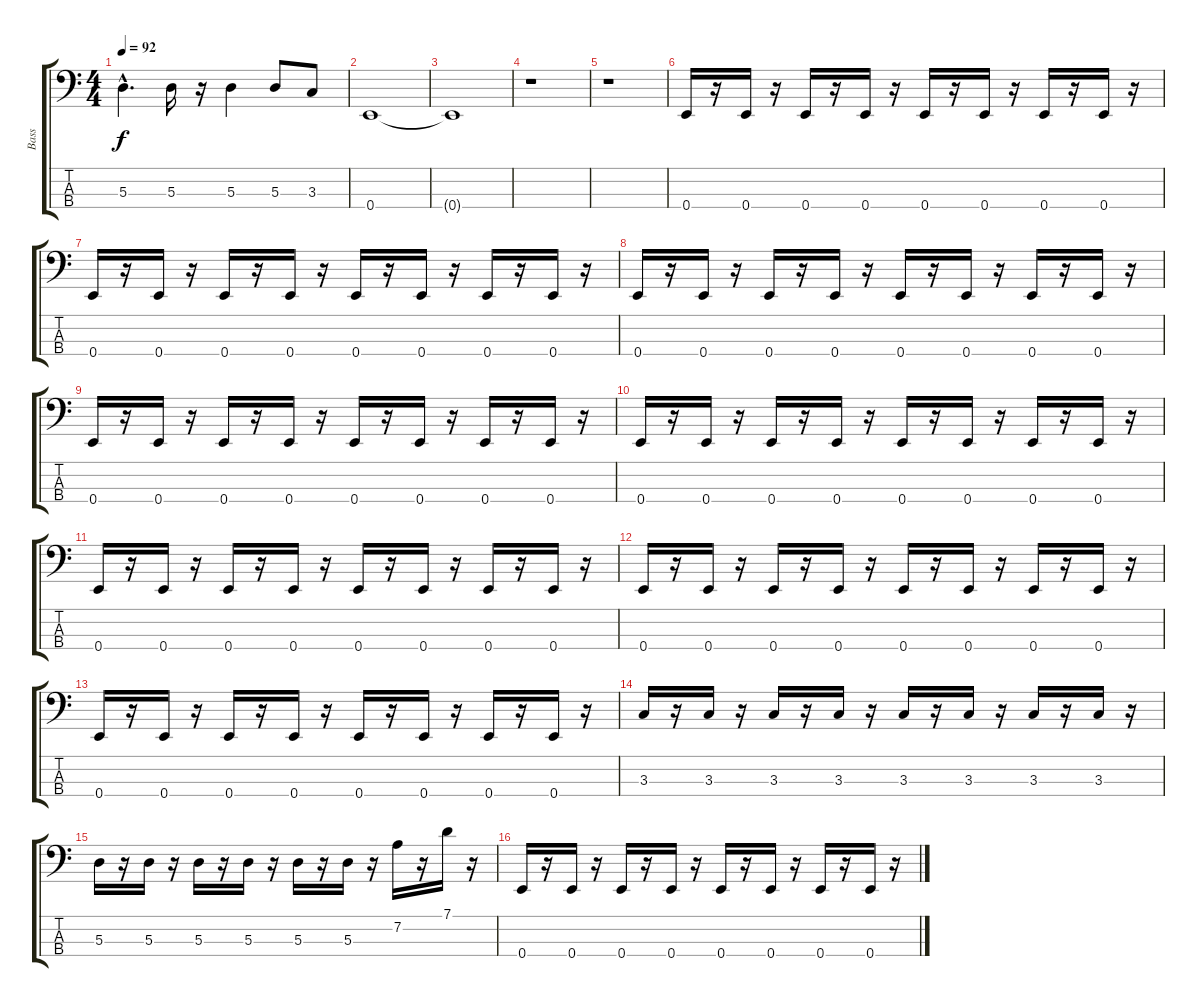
\track ("Bass" "Bass") {instrument electricbassfinger}
\staff {score tabs}
\tuning (G2 D2 A1 E1) {hide}
\ts (4 4)
\tempo 92
\clef f4
\ks c
5.3{hac}.4{d dy f} 5.3.16 r.16 5.3.4 5.3.8 3.3.8 |
0.4.1 |
0.4{t}.1 |
r.1 |
r.1 |
0.4.16 r.16 0.4.16 r.16 0.4.16 r.16 0.4.16 r.16 0.4.16 r.16 0.4.16 r.16 0.4.16 r.16 0.4.16 r.16 |
0.4.16 r.16 0.4.16 r.16 0.4.16 r.16 0.4.16 r.16 0.4.16 r.16 0.4.16 r.16 0.4.16 r.16 0.4.16 r.16 |
0.4.16 r.16 0.4.16 r.16 0.4.16 r.16 0.4.16 r.16 0.4.16 r.16 0.4.16 r.16 0.4.16 r.16 0.4.16 r.16 |
0.4.16 r.16 0.4.16 r.16 0.4.16 r.16 0.4.16 r.16 0.4.16 r.16 0.4.16 r.16 0.4.16 r.16 0.4.16 r.16 |
0.4.16 r.16 0.4.16 r.16 0.4.16 r.16 0.4.16 r.16 0.4.16 r.16 0.4.16 r.16 0.4.16 r.16 0.4.16 r.16 |
0.4.16 r.16 0.4.16 r.16 0.4.16 r.16 0.4.16 r.16 0.4.16 r.16 0.4.16 r.16 0.4.16 r.16 0.4.16 r.16 |
0.4.16 r.16 0.4.16 r.16 0.4.16 r.16 0.4.16 r.16 0.4.16 r.16 0.4.16 r.16 0.4.16 r.16 0.4.16 r.16 |
0.4.16 r.16 0.4.16 r.16 0.4.16 r.16 0.4.16 r.16 0.4.16 r.16 0.4.16 r.16 0.4.16 r.16 0.4.16 r.16 |
3.3.16 r.16 3.3.16 r.16 3.3.16 r.16 3.3.16 r.16 3.3.16 r.16 3.3.16 r.16 3.3.16 r.16 3.3.16 r.16 |
5.3.16 r.16 5.3.16 r.16 5.3.16 r.16 5.3.16 r.16 5.3.16 r.16 5.3.16 r.16 7.2.16 r.16 7.1.16 r.16 |
0.4.16 r.16 0.4.16 r.16 0.4.16 r.16 0.4.16 r.16 0.4.16 r.16 0.4.16 r.16 0.4.16 r.16 0.4.16 r.16
